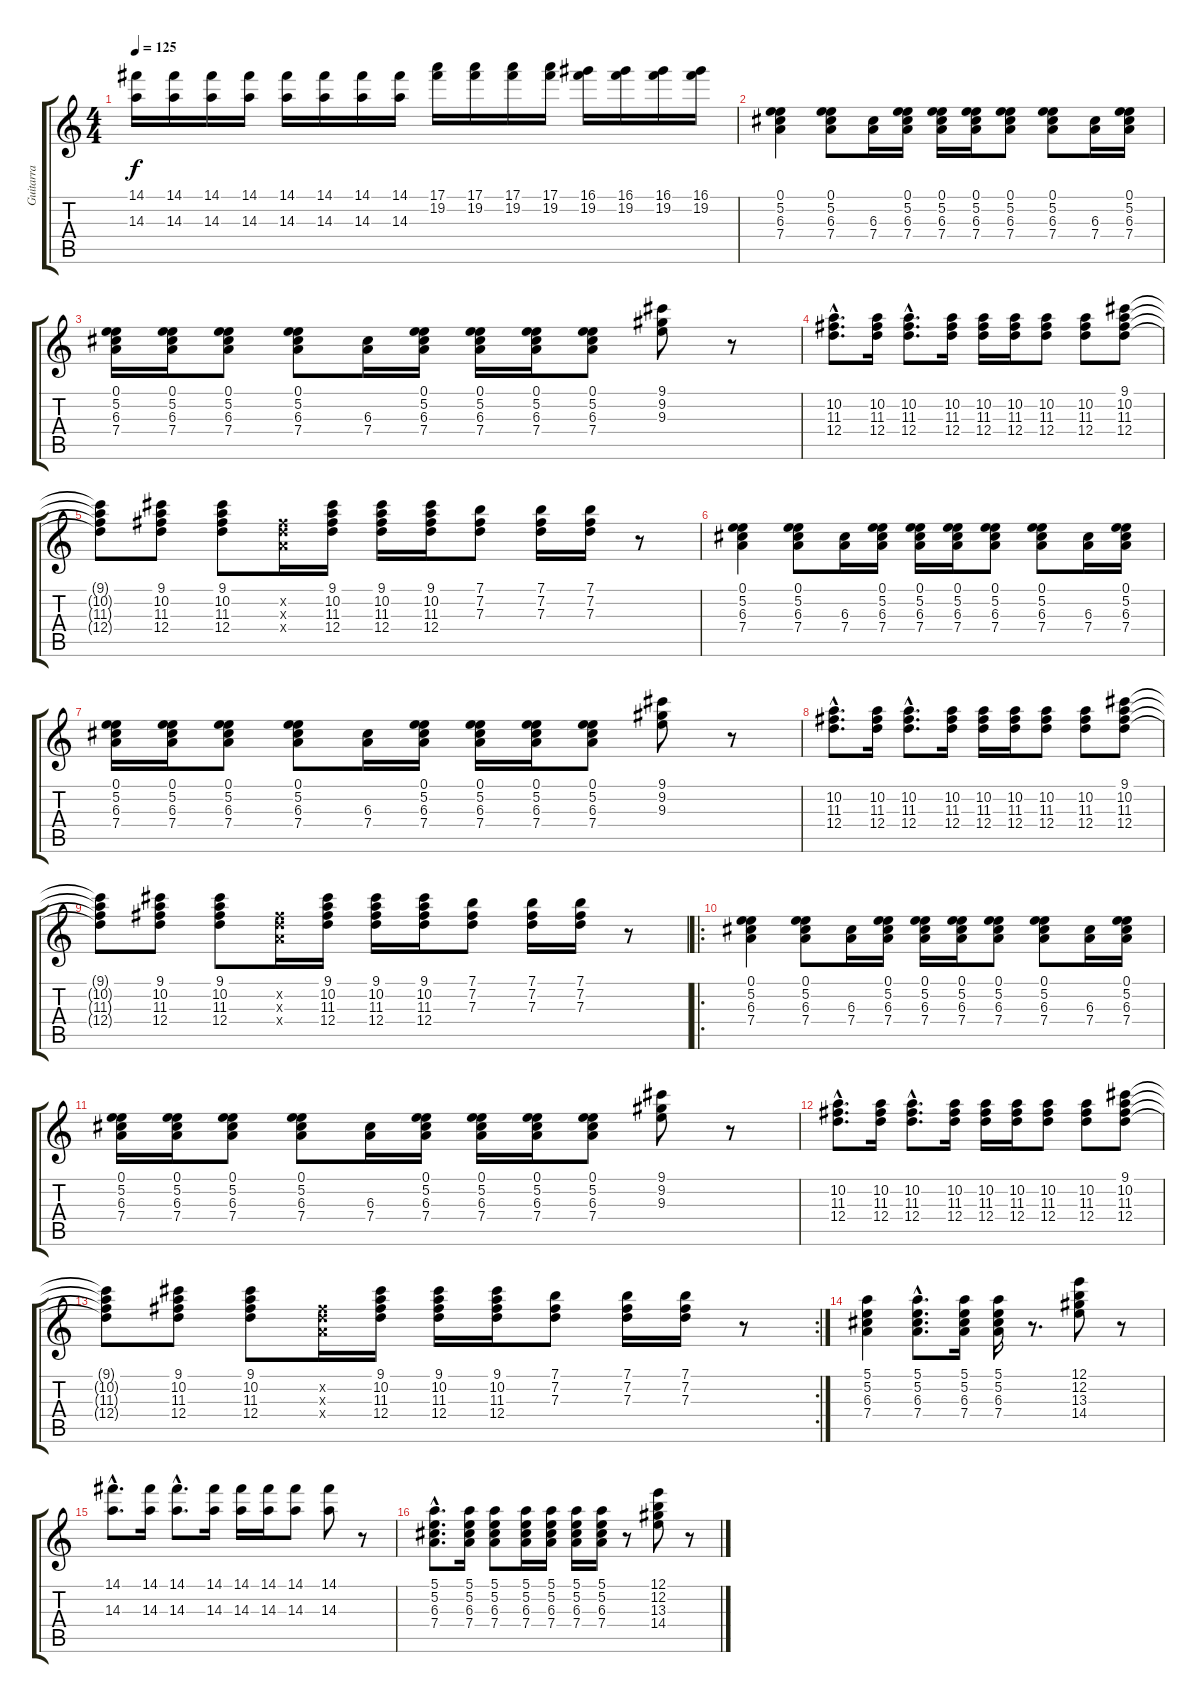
\track ("Guitarra" "Guitarra") {instrument electricguitarclean}
\staff {score tabs}
\tuning (E4 B3 G3 D3 A2 E2) {hide}
\ts (4 4)
\tempo 125
\clef g2
\ks c
(14.1 14.3).16{dy f} (14.1 14.3).16 (14.1 14.3).16 (14.1 14.3).16 (14.1 14.3).16 (14.1 14.3).16 (14.1 14.3).16 (14.1 14.3).16 (17.1 19.2).16 (17.1 19.2).16 (17.1 19.2).16 (17.1 19.2).16 (16.1 19.2).16 (16.1 19.2).16 (16.1 19.2).16 (16.1 19.2).16 |
(0.1 5.2 6.3 7.4).4 (0.1 5.2 6.3 7.4).8 (6.3 7.4).16 (0.1 5.2 6.3 7.4).16 (0.1 5.2 6.3 7.4).16 (0.1 5.2 6.3 7.4).16 (0.1 5.2 6.3 7.4).8 (0.1 5.2 6.3 7.4).8 (6.3 7.4).16 (0.1 5.2 6.3 7.4).16 |
(0.1 5.2 6.3 7.4).16 (0.1 5.2 6.3 7.4).16 (0.1 5.2 6.3 7.4).8 (0.1 5.2 6.3 7.4).8 (6.3 7.4).16 (0.1 5.2 6.3 7.4).16 (0.1 5.2 6.3 7.4).16 (0.1 5.2 6.3 7.4).16 (0.1 5.2 6.3 7.4).8 (9.1 9.2 9.3).8 r.8 |
(10.2{hac} 11.3{hac} 12.4{hac}).8{d} (10.2 11.3 12.4).16 (10.2{hac} 11.3{hac} 12.4{hac}).8{d} (10.2 11.3 12.4).16 (10.2 11.3 12.4).16 (10.2 11.3 12.4).16 (10.2 11.3 12.4).8 (10.2 11.3 12.4).8 (9.1 10.2 11.3 12.4).8 |
(9.1{t} 10.2{t} 11.3{t} 12.4{t}).8 (9.1 10.2 11.3 12.4).8 (9.1 10.2 11.3 12.4).8 (7.2{x} 7.3{x} 7.4{x}).16 (9.1 10.2 11.3 12.4).16 (9.1 10.2 11.3 12.4).16 (9.1 10.2 11.3 12.4).16 (7.1 7.2 7.3).8 (7.1 7.2 7.3).16 (7.1 7.2 7.3).16 r.8 |
(0.1 5.2 6.3 7.4).4 (0.1 5.2 6.3 7.4).8 (6.3 7.4).16 (0.1 5.2 6.3 7.4).16 (0.1 5.2 6.3 7.4).16 (0.1 5.2 6.3 7.4).16 (0.1 5.2 6.3 7.4).8 (0.1 5.2 6.3 7.4).8 (6.3 7.4).16 (0.1 5.2 6.3 7.4).16 |
(0.1 5.2 6.3 7.4).16 (0.1 5.2 6.3 7.4).16 (0.1 5.2 6.3 7.4).8 (0.1 5.2 6.3 7.4).8 (6.3 7.4).16 (0.1 5.2 6.3 7.4).16 (0.1 5.2 6.3 7.4).16 (0.1 5.2 6.3 7.4).16 (0.1 5.2 6.3 7.4).8 (9.1 9.2 9.3).8 r.8 |
(10.2{hac} 11.3{hac} 12.4{hac}).8{d} (10.2 11.3 12.4).16 (10.2{hac} 11.3{hac} 12.4{hac}).8{d} (10.2 11.3 12.4).16 (10.2 11.3 12.4).16 (10.2 11.3 12.4).16 (10.2 11.3 12.4).8 (10.2 11.3 12.4).8 (9.1 10.2 11.3 12.4).8 |
(9.1{t} 10.2{t} 11.3{t} 12.4{t}).8 (9.1 10.2 11.3 12.4).8 (9.1 10.2 11.3 12.4).8 (7.2{x} 7.3{x} 7.4{x}).16 (9.1 10.2 11.3 12.4).16 (9.1 10.2 11.3 12.4).16 (9.1 10.2 11.3 12.4).16 (7.1 7.2 7.3).8 (7.1 7.2 7.3).16 (7.1 7.2 7.3).16 r.8 |
\ro
(0.1 5.2 6.3 7.4).4 (0.1 5.2 6.3 7.4).8 (6.3 7.4).16 (0.1 5.2 6.3 7.4).16 (0.1 5.2 6.3 7.4).16 (0.1 5.2 6.3 7.4).16 (0.1 5.2 6.3 7.4).8 (0.1 5.2 6.3 7.4).8 (6.3 7.4).16 (0.1 5.2 6.3 7.4).16 |
(0.1 5.2 6.3 7.4).16 (0.1 5.2 6.3 7.4).16 (0.1 5.2 6.3 7.4).8 (0.1 5.2 6.3 7.4).8 (6.3 7.4).16 (0.1 5.2 6.3 7.4).16 (0.1 5.2 6.3 7.4).16 (0.1 5.2 6.3 7.4).16 (0.1 5.2 6.3 7.4).8 (9.1 9.2 9.3).8 r.8 |
(10.2{hac} 11.3{hac} 12.4{hac}).8{d} (10.2 11.3 12.4).16 (10.2{hac} 11.3{hac} 12.4{hac}).8{d} (10.2 11.3 12.4).16 (10.2 11.3 12.4).16 (10.2 11.3 12.4).16 (10.2 11.3 12.4).8 (10.2 11.3 12.4).8 (9.1 10.2 11.3 12.4).8 |
\rc 2
(9.1{t} 10.2{t} 11.3{t} 12.4{t}).8 (9.1 10.2 11.3 12.4).8 (9.1 10.2 11.3 12.4).8 (7.2{x} 7.3{x} 7.4{x}).16 (9.1 10.2 11.3 12.4).16 (9.1 10.2 11.3 12.4).16 (9.1 10.2 11.3 12.4).16 (7.1 7.2 7.3).8 (7.1 7.2 7.3).16 (7.1 7.2 7.3).16 r.8 |
(5.1 5.2 6.3 7.4).4 (5.1{hac} 5.2{hac} 6.3{hac} 7.4{hac}).8{d} (5.1 5.2 6.3 7.4).16 (5.1 5.2 6.3 7.4).16 r.8{d} (12.1 12.2 13.3 14.4).8 r.8 |
(14.1{hac} 14.3{hac}).8{d} (14.1 14.3).16 (14.1{hac} 14.3{hac}).8{d} (14.1 14.3).16 (14.1 14.3).16 (14.1 14.3).16 (14.1 14.3).8 (14.1 14.3).8 r.8 |
(5.1{hac} 5.2{hac} 6.3{hac} 7.4{hac}).8{d} (5.1 5.2 6.3 7.4).16 (5.1 5.2 6.3 7.4).8 (5.1 5.2 6.3 7.4).16 (5.1 5.2 6.3 7.4).16 (5.1 5.2 6.3 7.4).16 (5.1 5.2 6.3 7.4).16 r.8 (12.1 12.2 13.3 14.4).8 r.8
